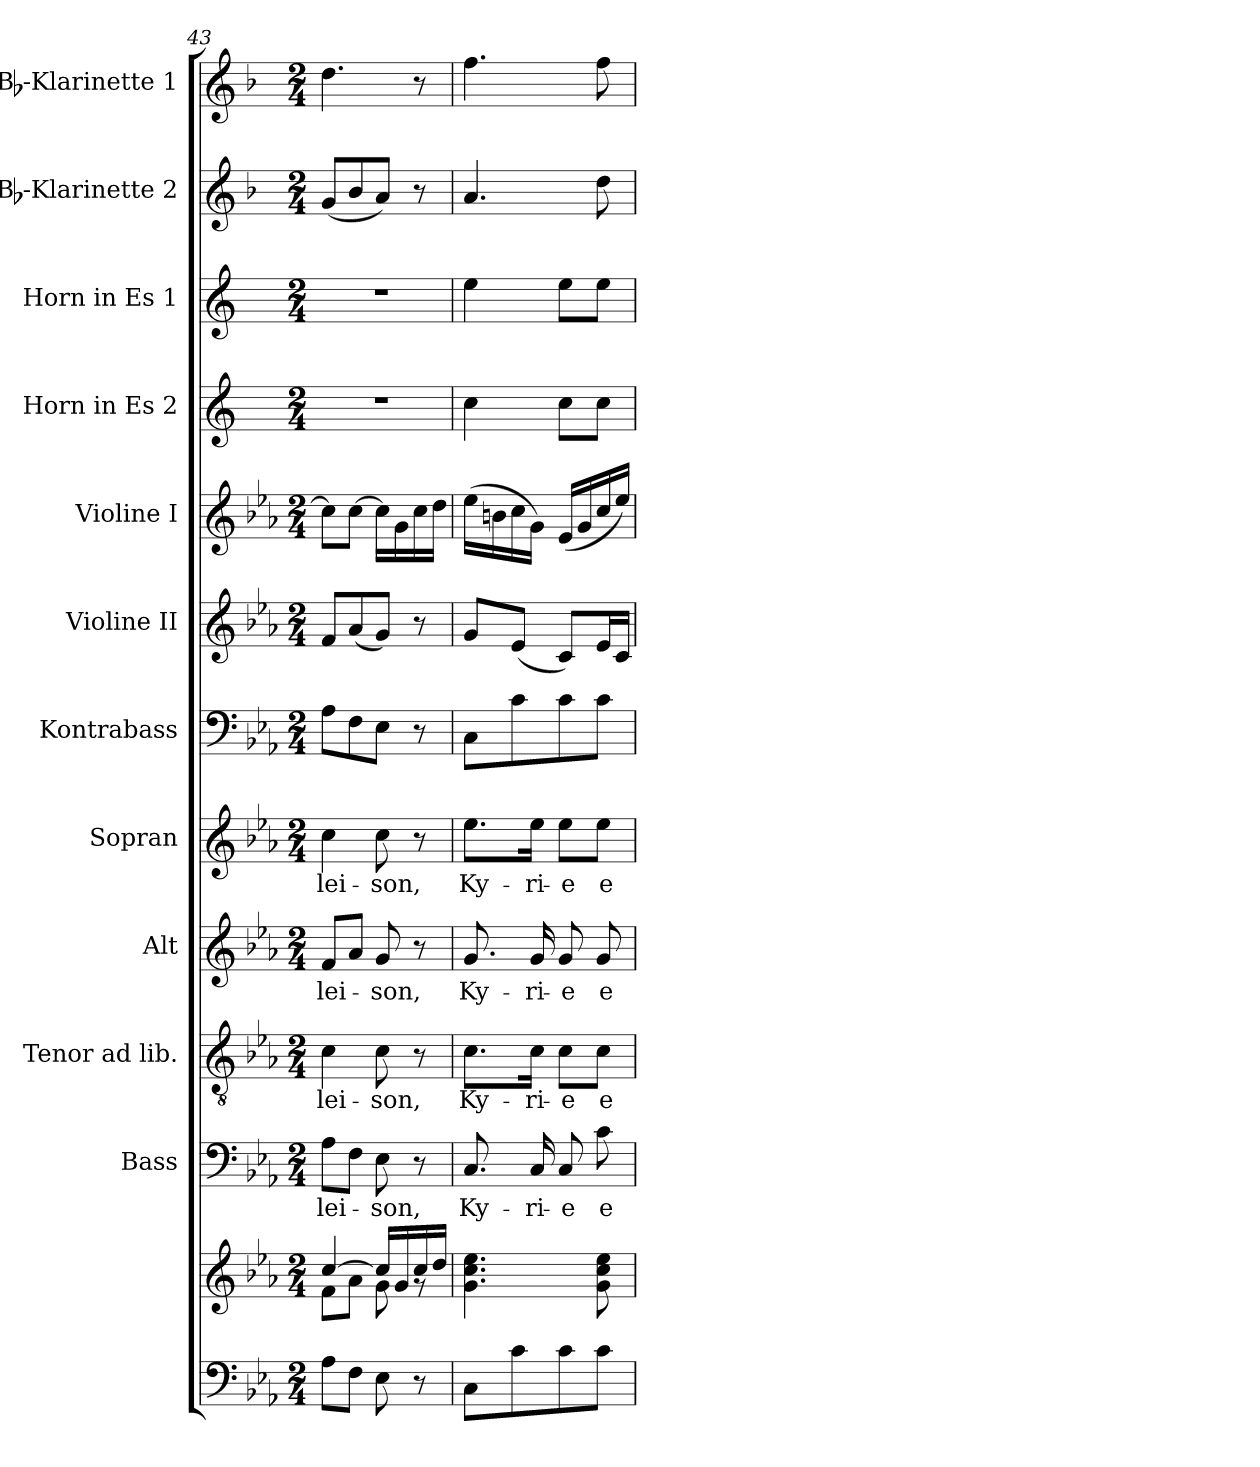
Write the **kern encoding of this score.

**kern	**kern	**kern	**text	**kern	**text	**kern	**text	**kern	**text	**kern	**kern	**kern	**kern	**kern	**kern	**kern
*part12	*part12	*part11	*part11	*part10	*part10	*part9	*part9	*part8	*part8	*part7	*part6	*part5	*part4	*part3	*part2	*part1
*staff13	*staff12	*staff11	*staff11	*staff10	*staff10	*staff9	*staff9	*staff8	*staff8	*staff7	*staff6	*staff5	*staff4	*staff3	*staff2	*staff1
*	*	*I"Bass	*	*I"Tenor ad lib.	*	*I"Alt	*	*I"Sopran	*	*I"Kontrabass	*I"Violine II	*I"Violine I	*I"Horn in Es 2	*I"Horn in Es 1	*I"Bb-Klarinette 2	*I"Bb-Klarinette 1
*	*	*I'B.	*	*I'T.	*	*I'A.	*	*I'S.	*	*I'Kb.	*I'Vl. II	*I'Vl. I	*	*	*I'Bb Kl. 2	*I'Bb Kl. 1
*clefF4	*clefG2	*clefF4	*	*clefGv2	*	*clefG2	*	*clefG2	*	*clefF4	*clefG2	*clefG2	*clefG2	*clefG2	*clefG2	*clefG2
*	*	*	*	*	*	*	*	*	*	*ITrd7c12	*	*	*ITrd5c9	*ITrd5c9	*ITrd1c2	*ITrd1c2
*k[b-e-a-]	*k[b-e-a-]	*k[b-e-a-]	*	*k[b-e-a-]	*	*k[b-e-a-]	*	*k[b-e-a-]	*	*k[b-e-a-]	*k[b-e-a-]	*k[b-e-a-]	*k[b-e-a-]	*k[b-e-a-]	*k[b-e-a-]	*k[b-e-a-]
*E-:	*E-:	*E-:	*	*E-:	*	*E-:	*	*E-:	*	*E-:	*E-:	*E-:	*E-:	*E-:	*E-:	*E-:
*M2/4	*M2/4	*M2/4	*	*M2/4	*	*M2/4	*	*M2/4	*	*M2/4	*M2/4	*M2/4	*M2/4	*M2/4	*M2/4	*M2/4
=43	=43	=43	=43	=43	=43	=43	=43	=43	=43	=43	=43	=43	=43	=43	=43	=43
*	*^	*	*	*	*	*	*	*	*	*	*	*	*	*	*	*
!	!	!	!	!LO:LY:b	!	!LO:LY:b	!	!LO:LY:b	!	!LO:LY:b	!	!	!	!	!	!	!
8A-\L	[>4cc/	8f\L	8A-\L	-lei-	4c\	-lei-	8f/L	-lei-	4cc\	-lei-	8AA-\L	8f/L	8cc\L]	2r	2r	(<8f/L	4.cc\
8F\J	.	8a-\J	8F\J	.	.	.	8a-/J	.	.	.	8FF\	(<8a-/	[8cc\J	.	.	8a-/	.
!	!	!	!	!LO:LY:b	!	!LO:LY:b	!	!LO:LY:b	!	!LO:LY:b	!	!	!	!	!	!	!
8E-\	16cc/LL]	8g\	8E-\	-son,	8c\	-son,	8g/	-son,	8cc\	-son,	8EE-\J	8g/J)	16cc\LL]	.	.	8g/J)	.
.	16g/	.	.	.	.	.	.	.	.	.	.	.	16g\	.	.	.	.
8r	16cc/	8rf	8r	.	8r	.	8r	.	8r	.	8r	8r	16cc\	.	.	8r	8r
.	16dd/JJ	.	.	.	.	.	.	.	.	.	.	.	16dd\JJ	.	.	.	.
*	*v	*v	*	*	*	*	*	*	*	*	*	*	*	*	*	*	*
=44	=44	=44	=44	=44	=44	=44	=44	=44	=44	=44	=44	=44	=44	=44	=44	=44
!	!	!	!LO:LY:b	!	!LO:LY:b	!	!LO:LY:b	!	!LO:LY:b	!	!	!	!	!	!	!
8C\L	4.g\ 4.cc\ 4.ee-\	8.C/	Ky-	8.c\L	Ky-	8.g/	Ky-	8.ee-\L	Ky-	8CC\L	8g/L	(>16ee-\LL	4e-\	4g\	4.g/	4.ee-\
.	.	.	.	.	.	.	.	.	.	.	.	16bn\	.	.	.	.
8c\	.	.	.	.	.	.	.	.	.	8C\	(<8e-/J	16cc\	.	.	.	.
!	!	!	!LO:LY:b	!	!LO:LY:b	!	!LO:LY:b	!	!LO:LY:b	!	!	!	!	!	!	!
.	.	16C/	-ri-	16c\Jk	-ri-	16g/	-ri-	16ee-\Jk	-ri-	.	.	16g\JJ)	.	.	.	.
!	!	!	!LO:LY:b	!	!LO:LY:b	!	!LO:LY:b	!	!LO:LY:b	!	!	!	!	!	!	!
8c\	.	8C/	-e	8c\L	-e	8g/	-e	8ee-\L	-e	8C\	8c/L)	(<16e-/LL	8e-\L	8g\L	.	.
.	.	.	.	.	.	.	.	.	.	.	.	16g/	.	.	.	.
!	!	!	!LO:LY:b	!	!LO:LY:b	!	!LO:LY:b	!	!LO:LY:b	!	!	!	!	!	!	!
8c\J	8g\ 8cc\ 8ee-\	8c\	e-	8c\J	e-	8g/	e-	8ee-\J	e-	8C\J	16e-/L	16cc/	8e-\J	8g\J	8cc\	8ee-\
.	.	.	.	.	.	.	.	.	.	.	16c/JJ	16ee-/JJ)	.	.	.	.
=	=	=	=	=	=	=	=	=	=	=	=	=	=	=	=	=
*-	*-	*-	*-	*-	*-	*-	*-	*-	*-	*-	*-	*-	*-	*-	*-	*-
